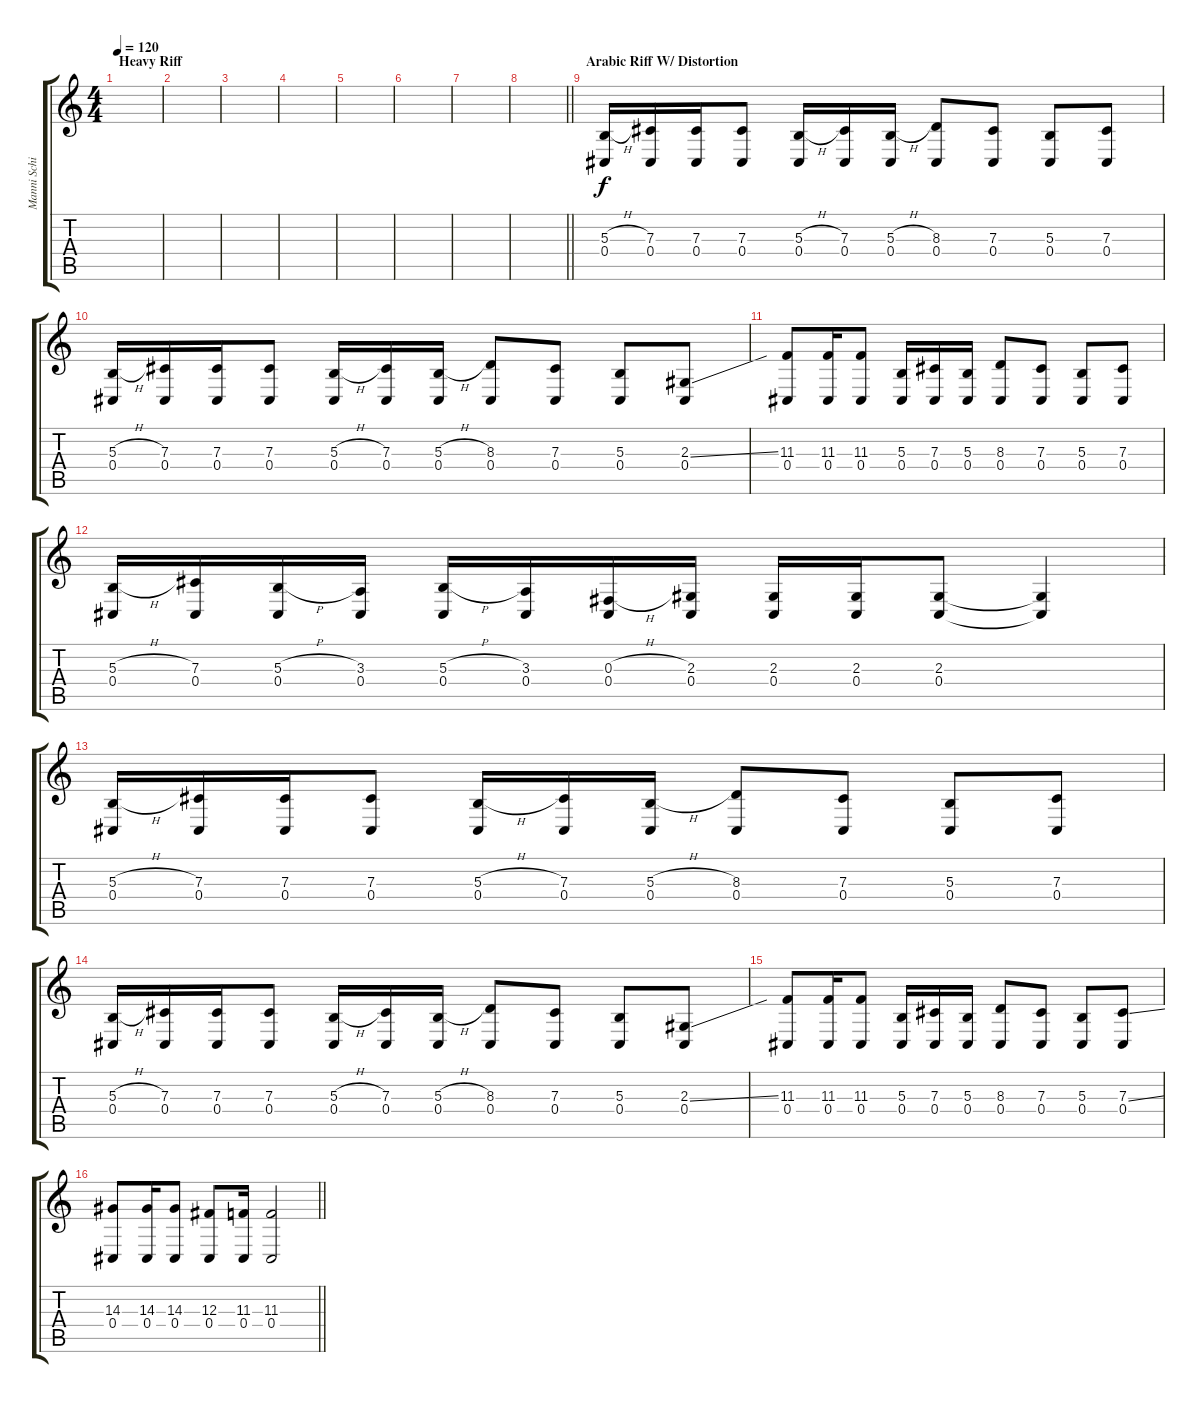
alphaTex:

\track ("Manni Schimidt (rythm)" "Manni Schi") {instrument sitar}
\staff {score tabs}
\tuning (Eb4 Bb3 Gb3 Db3 Ab2 Eb2) {hide}
\ts (4 4)
\section ("" "Heavy Riff")
\tempo 120
\clef g2
\ks c
|
|
|
|
|
|
|
\barLineRight lightlight
|
\section ("" "Arabic Riff W/ Distortion")
(5.3{h} 0.4).16{volume 10 instrument electricguitarclean} (7.3 0.4).16 (7.3 0.4).16 (7.3 0.4).8 (5.3{h} 0.4).16 (7.3 0.4).16 (5.3{h} 0.4).16 (8.3 0.4).8 (7.3 0.4).8 (5.3 0.4).8 (7.3 0.4).8 |
(5.3{h} 0.4).16 (7.3 0.4).16 (7.3 0.4).16 (7.3 0.4).8 (5.3{h} 0.4).16 (7.3 0.4).16 (5.3{h} 0.4).16 (8.3 0.4).8 (7.3 0.4).8 (5.3 0.4).8 (2.3{ss} 0.4).8 |
(11.3 0.4).8 (11.3 0.4).16 (11.3 0.4).8 (5.3 0.4).16 (7.3 0.4).16 (5.3 0.4).16 (8.3 0.4).8 (7.3 0.4).8 (5.3 0.4).8 (7.3 0.4).8 |
(5.3{h} 0.4).16 (7.3 0.4).16 (5.3{h} 0.4).16 (3.3 0.4).16 (5.3{h} 0.4).16 (3.3 0.4).16 (0.3{h} 0.4).16 (2.3 0.4).16 (2.3 0.4).16 (2.3 0.4).16 (2.3 0.4).8 (2.3{t} 0.4{t}).4 |
(5.3{h} 0.4).16 (7.3 0.4).16 (7.3 0.4).16 (7.3 0.4).8 (5.3{h} 0.4).16 (7.3 0.4).16 (5.3{h} 0.4).16 (8.3 0.4).8 (7.3 0.4).8 (5.3 0.4).8 (7.3 0.4).8 |
(5.3{h} 0.4).16 (7.3 0.4).16 (7.3 0.4).16 (7.3 0.4).8 (5.3{h} 0.4).16 (7.3 0.4).16 (5.3{h} 0.4).16 (8.3 0.4).8 (7.3 0.4).8 (5.3 0.4).8 (2.3{ss} 0.4).8 |
(11.3 0.4).8 (11.3 0.4).16 (11.3 0.4).8 (5.3 0.4).16 (7.3 0.4).16 (5.3 0.4).16 (8.3 0.4).8 (7.3 0.4).8 (5.3 0.4).8 (7.3{ss} 0.4).8 |
\barLineRight lightlight
(14.3 0.4).8 (14.3 0.4).16 (14.3 0.4).8 (12.3 0.4).8 (11.3 0.4).16 (11.3 0.4).2
